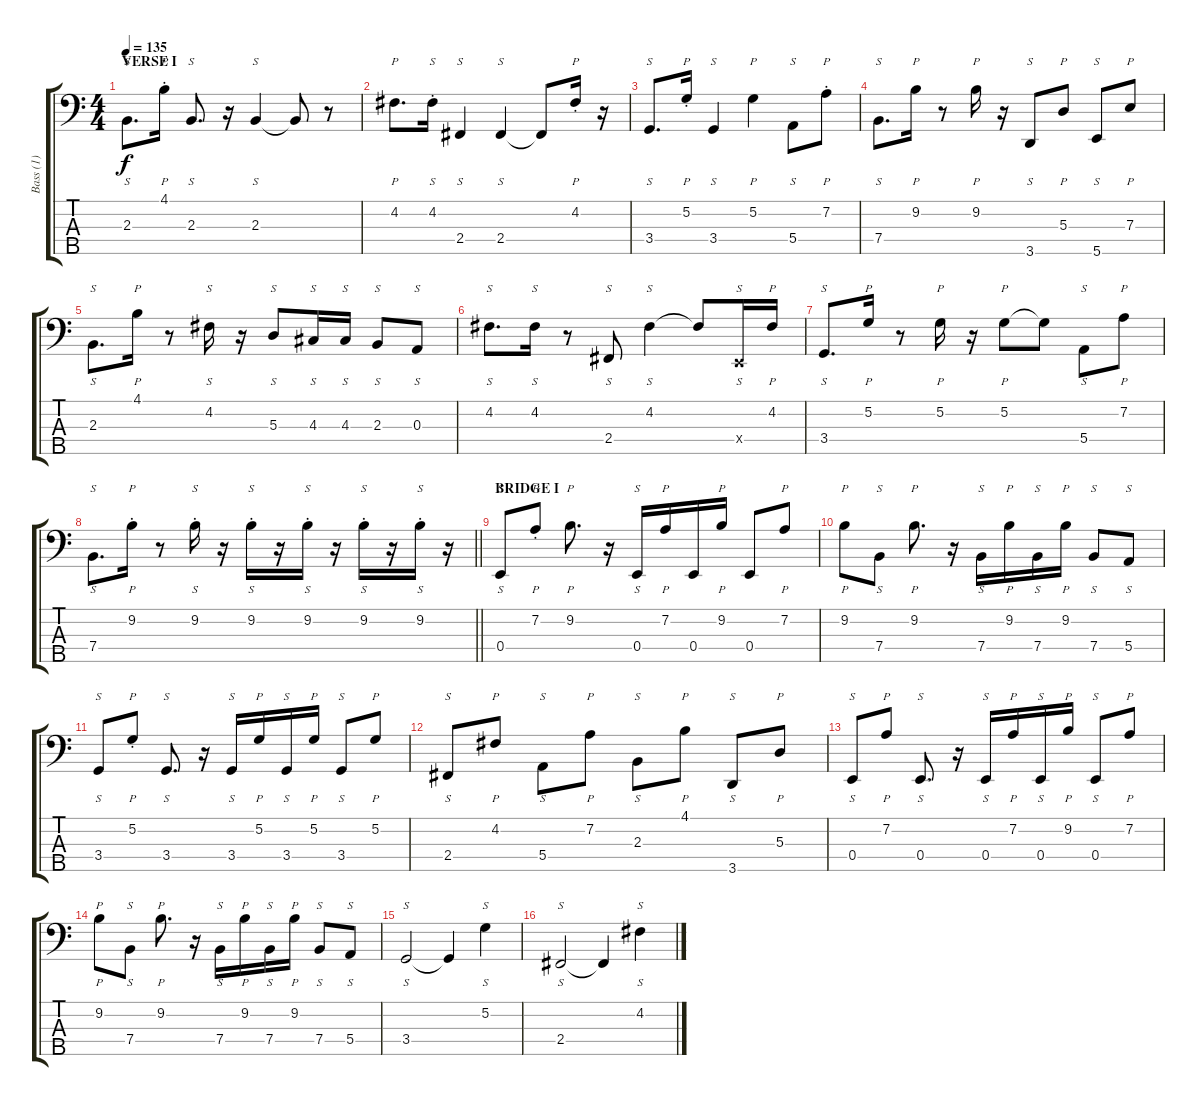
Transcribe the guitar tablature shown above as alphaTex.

\track ("Bass (1)" "Bass (1)") {instrument slapbass2}
\staff {score tabs}
\tuning (G2 D2 A1 E1 B0) {hide}
\ts (4 4)
\section ("" "VERSE I")
\tempo 135
\clef f4
\ks c
2.3.8{s d dy f} 4.1{st}.16{p} 2.3.8{s d} r.16 2.3.4{s} 2.3{t}.8 r.8 |
4.2.8{p d} 4.2{st}.16{s} 2.4.4{s} 2.4.4{s} 2.4{t}.8 4.2{st}.16{p} r.16 |
3.4.8{s d} 5.2{st}.16{p} 3.4.4{s} 5.2.4{p} 5.4.8{s} 7.2{st}.8{p} |
7.4.8{s d} 9.2.16{p} r.8 9.2.16{p} r.16 3.5.8{s} 5.3.8{p} 5.5.8{s} 7.3.8{p} |
2.3.8{s d} 4.1.16{p} r.8 4.2.16{s} r.16 5.3.8{s} 4.3.16{s} 4.3.16{s} 2.3.8{s} 0.3.8{s} |
4.2.8{s d} 4.2.16{s} r.8 2.4.8{s} 4.2.4{s} 4.2{t}.8 0.4{x}.16{s} 4.2.16{p} |
3.4.8{s d} 5.2.16{p} r.8 5.2.16{p} r.16 5.2.8{p} 5.2{t}.8 5.4.8{s} 7.2.8{p} |
\barLineRight lightlight
7.4.8{s d} 9.2{st}.16{p} r.8 9.2{st}.16{s} r.16 9.2{st}.16{s} r.16 9.2{st}.16{s} r.16 9.2{st}.16{s} r.16 9.2{st}.16{s} r.16 |
\section ("" "BRIDGE I")
0.4.8{s} 7.2{st}.8{p} 9.2.8{p d} r.16 0.4.16{s} 7.2.16{p} 0.4.16 9.2.16{p} 0.4.8 7.2.8{p} |
9.2.8{p} 7.4.8{s} 9.2.8{p d} r.16 7.4.16{s} 9.2.16{p} 7.4.16{s} 9.2.16{p} 7.4.8{s} 5.4.8{s} |
3.4.8{s} 5.2{st}.8{p} 3.4.8{s d} r.16 3.4.16{s} 5.2.16{p} 3.4.16{s} 5.2.16{p} 3.4.8{s} 5.2.8{p} |
2.4.8{s} 4.2.8{p} 5.4.8{s} 7.2.8{p} 2.3.8{s} 4.1.8{p} 3.5.8{s} 5.3.8{p} |
0.4.8{s} 7.2.8{p} 0.4.8{s d} r.16 0.4.16{s} 7.2.16{p} 0.4.16{s} 9.2.16{p} 0.4.8{s} 7.2.8{p} |
9.2.8{p} 7.4.8{s} 9.2.8{p d} r.16 7.4.16{s} 9.2.16{p} 7.4.16{s} 9.2.16{p} 7.4.8{s} 5.4.8{s} |
3.4.2{s} 3.4{t}.4 5.2.4{s} |
2.4.2{s} 2.4{t}.4 4.2.4{s}
